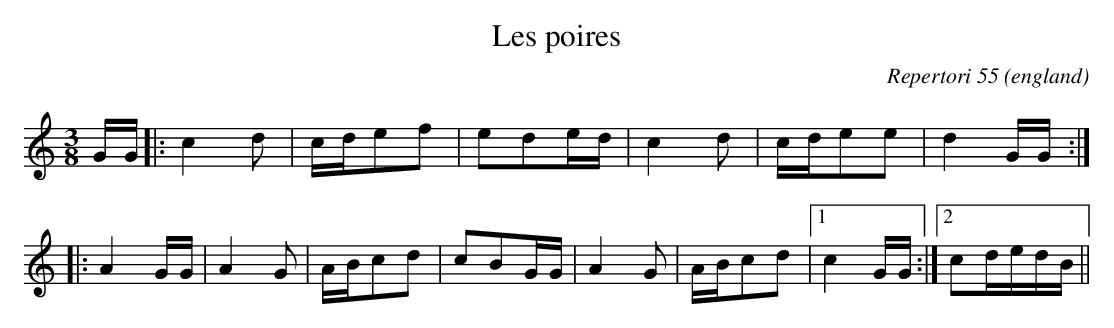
X:1
T:Les poires
O:england
C:Repertori 55
M:3/8
L:1/8
K:C
G/G/|:c2d|c/d/ef|ede/d/|c2d|c/d/ee|d2G/G/:|
|:A2G/G/|A2G|A/B/cd|cBG/G/|A2G|\
A/B/cd|1 c2G/G/:|2 cd/e/d/B/||
